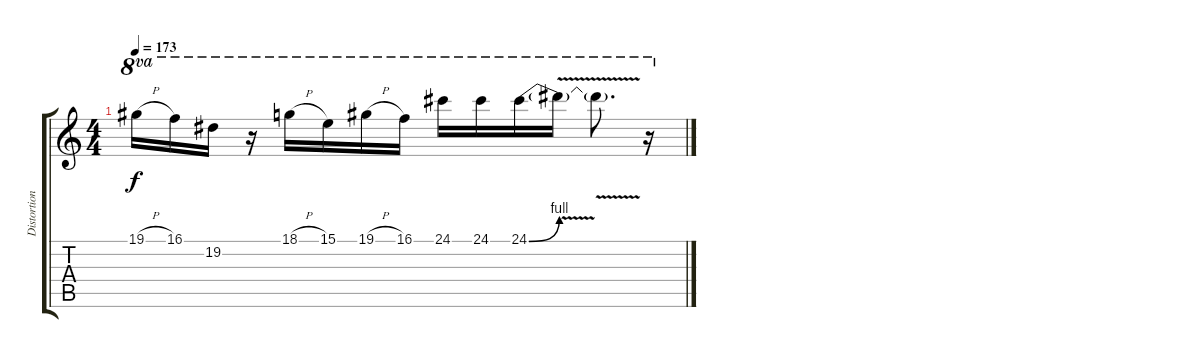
\track ("Distortion guitar" "Distortion") {instrument distortionguitar}
\staff {score tabs}
\tuning (Db4 Ab3 E3 B2 Gb2 B1) {hide}
\ts (4 4)
\tempo 173
\clef g2
\ks c
19.1{h}.16{ot 8va dy f} 16.1.16{ot 8va} 19.2.16{ot 8va} r.16{ot 8va} 18.1{h}.16{ot 8va} 15.1.16{ot 8va} 19.1{h}.16{ot 8va} 16.1.16{ot 8va} 24.1.16{ot 8va} 24.1.16{ot 8va} 24.1{be (bend 0 0 60 4)}.16{ot 8va} 24.1{v t}.16{ot 8va} 24.1{t}.8{d ot 8va} r.16{ot 8va}
